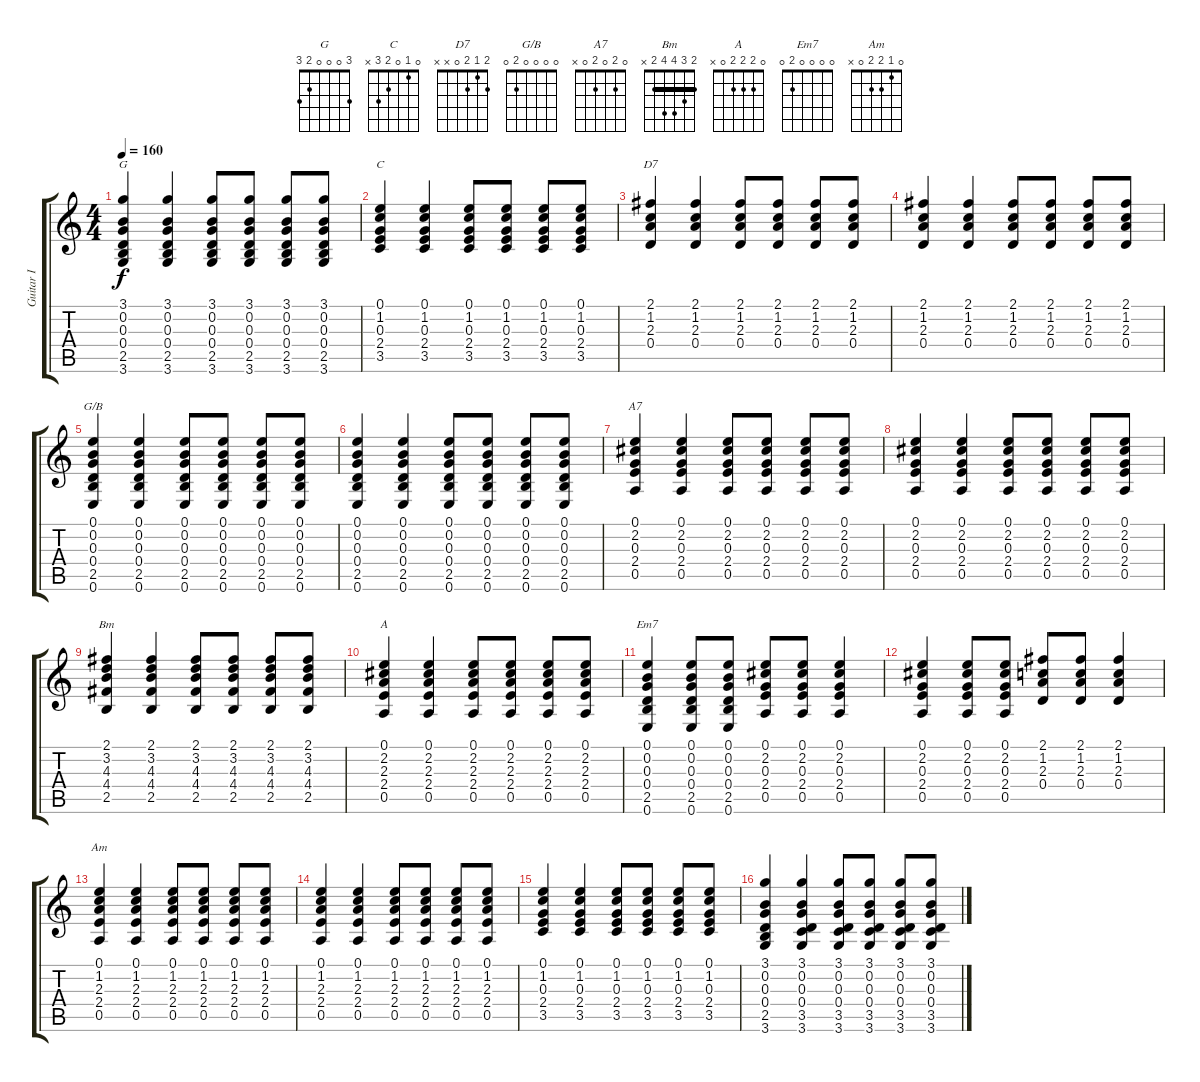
\track ("Guitar I" "Guitar I") {instrument acousticguitarsteel}
\staff {score tabs}
\tuning (E4 B3 G3 D3 A2 E2) {hide}
\chord ("G" 3 0 0 0 2 3)
\chord ("C" 0 1 0 2 3 x)
\chord ("D7" 2 1 2 0 x x)
\chord ("G/B" 0 0 0 0 2 0)
\chord ("A7" 0 2 0 2 0 x)
\chord ("Bm" 2 3 4 4 2 x) {barre 2}
\chord ("A" 0 2 2 2 0 x)
\chord ("Em7" 0 0 0 0 2 0)
\chord ("Am" 0 1 2 2 0 x)
\ts (4 4)
\tempo 160
\clef g2
\ks c
(3.1 0.2 0.3 0.4 2.5 3.6).4{ch "G" dy f} (3.1 0.2 0.3 0.4 2.5 3.6).4 (3.1 0.2 0.3 0.4 2.5 3.6).8 (3.1 0.2 0.3 0.4 2.5 3.6).8 (3.1 0.2 0.3 0.4 2.5 3.6).8 (3.1 0.2 0.3 0.4 2.5 3.6).8 |
(0.1 1.2 0.3 2.4 3.5).4{ch "C"} (0.1 1.2 0.3 2.4 3.5).4 (0.1 1.2 0.3 2.4 3.5).8 (0.1 1.2 0.3 2.4 3.5).8 (0.1 1.2 0.3 2.4 3.5).8 (0.1 1.2 0.3 2.4 3.5).8 |
(2.1 1.2 2.3 0.4).4{ch "D7"} (2.1 1.2 2.3 0.4).4 (2.1 1.2 2.3 0.4).8 (2.1 1.2 2.3 0.4).8 (2.1 1.2 2.3 0.4).8 (2.1 1.2 2.3 0.4).8 |
(2.1 1.2 2.3 0.4).4 (2.1 1.2 2.3 0.4).4 (2.1 1.2 2.3 0.4).8 (2.1 1.2 2.3 0.4).8 (2.1 1.2 2.3 0.4).8 (2.1 1.2 2.3 0.4).8 |
(0.1 0.2 0.3 0.4 2.5 0.6).4{ch "G/B"} (0.1 0.2 0.3 0.4 2.5 0.6).4 (0.1 0.2 0.3 0.4 2.5 0.6).8 (0.1 0.2 0.3 0.4 2.5 0.6).8 (0.1 0.2 0.3 0.4 2.5 0.6).8 (0.1 0.2 0.3 0.4 2.5 0.6).8 |
(0.1 0.2 0.3 0.4 2.5 0.6).4 (0.1 0.2 0.3 0.4 2.5 0.6).4 (0.1 0.2 0.3 0.4 2.5 0.6).8 (0.1 0.2 0.3 0.4 2.5 0.6).8 (0.1 0.2 0.3 0.4 2.5 0.6).8 (0.1 0.2 0.3 0.4 2.5 0.6).8 |
(0.1 2.2 0.3 2.4 0.5).4{ch "A7"} (0.1 2.2 0.3 2.4 0.5).4 (0.1 2.2 0.3 2.4 0.5).8 (0.1 2.2 0.3 2.4 0.5).8 (0.1 2.2 0.3 2.4 0.5).8 (0.1 2.2 0.3 2.4 0.5).8 |
(0.1 2.2 0.3 2.4 0.5).4 (0.1 2.2 0.3 2.4 0.5).4 (0.1 2.2 0.3 2.4 0.5).8 (0.1 2.2 0.3 2.4 0.5).8 (0.1 2.2 0.3 2.4 0.5).8 (0.1 2.2 0.3 2.4 0.5).8 |
(2.1 3.2 4.3 4.4 2.5).4{ch "Bm"} (2.1 3.2 4.3 4.4 2.5).4 (2.1 3.2 4.3 4.4 2.5).8 (2.1 3.2 4.3 4.4 2.5).8 (2.1 3.2 4.3 4.4 2.5).8 (2.1 3.2 4.3 4.4 2.5).8 |
(0.1 2.2 2.3 2.4 0.5).4{ch "A"} (0.1 2.2 2.3 2.4 0.5).4 (0.1 2.2 2.3 2.4 0.5).8 (0.1 2.2 2.3 2.4 0.5).8 (0.1 2.2 2.3 2.4 0.5).8 (0.1 2.2 2.3 2.4 0.5).8 |
(0.1 0.2 0.3 0.4 2.5 0.6).4{ch "Em7"} (0.1 0.2 0.3 0.4 2.5 0.6).8 (0.1 0.2 0.3 0.4 2.5 0.6).8 (0.1 2.2 0.3 2.4 0.5).8 (0.1 2.2 0.3 2.4 0.5).8 (0.1 2.2 0.3 2.4 0.5).4 |
(0.1 2.2 0.3 2.4 0.5).4 (0.1 2.2 0.3 2.4 0.5).8 (0.1 2.2 0.3 2.4 0.5).8 (2.1 1.2 2.3 0.4).8 (2.1 1.2 2.3 0.4).8 (2.1 1.2 2.3 0.4).4 |
(0.1 1.2 2.3 2.4 0.5).4{ch "Am"} (0.1 1.2 2.3 2.4 0.5).4 (0.1 1.2 2.3 2.4 0.5).8 (0.1 1.2 2.3 2.4 0.5).8 (0.1 1.2 2.3 2.4 0.5).8 (0.1 1.2 2.3 2.4 0.5).8 |
(0.1 1.2 2.3 2.4 0.5).4 (0.1 1.2 2.3 2.4 0.5).4 (0.1 1.2 2.3 2.4 0.5).8 (0.1 1.2 2.3 2.4 0.5).8 (0.1 1.2 2.3 2.4 0.5).8 (0.1 1.2 2.3 2.4 0.5).8 |
(0.1 1.2 0.3 2.4 3.5).4 (0.1 1.2 0.3 2.4 3.5).4 (0.1 1.2 0.3 2.4 3.5).8 (0.1 1.2 0.3 2.4 3.5).8 (0.1 1.2 0.3 2.4 3.5).8 (0.1 1.2 0.3 2.4 3.5).8 |
(3.1 0.2 0.3 0.4 2.5 3.6).4 (3.1 0.2 0.3 0.4 3.5 3.6).4 (3.1 0.2 0.3 0.4 3.5 3.6).8 (3.1 0.2 0.3 0.4 3.5 3.6).8 (3.1 0.2 0.3 0.4 3.5 3.6).8 (3.1 0.2 0.3 0.4 3.5 3.6).8
